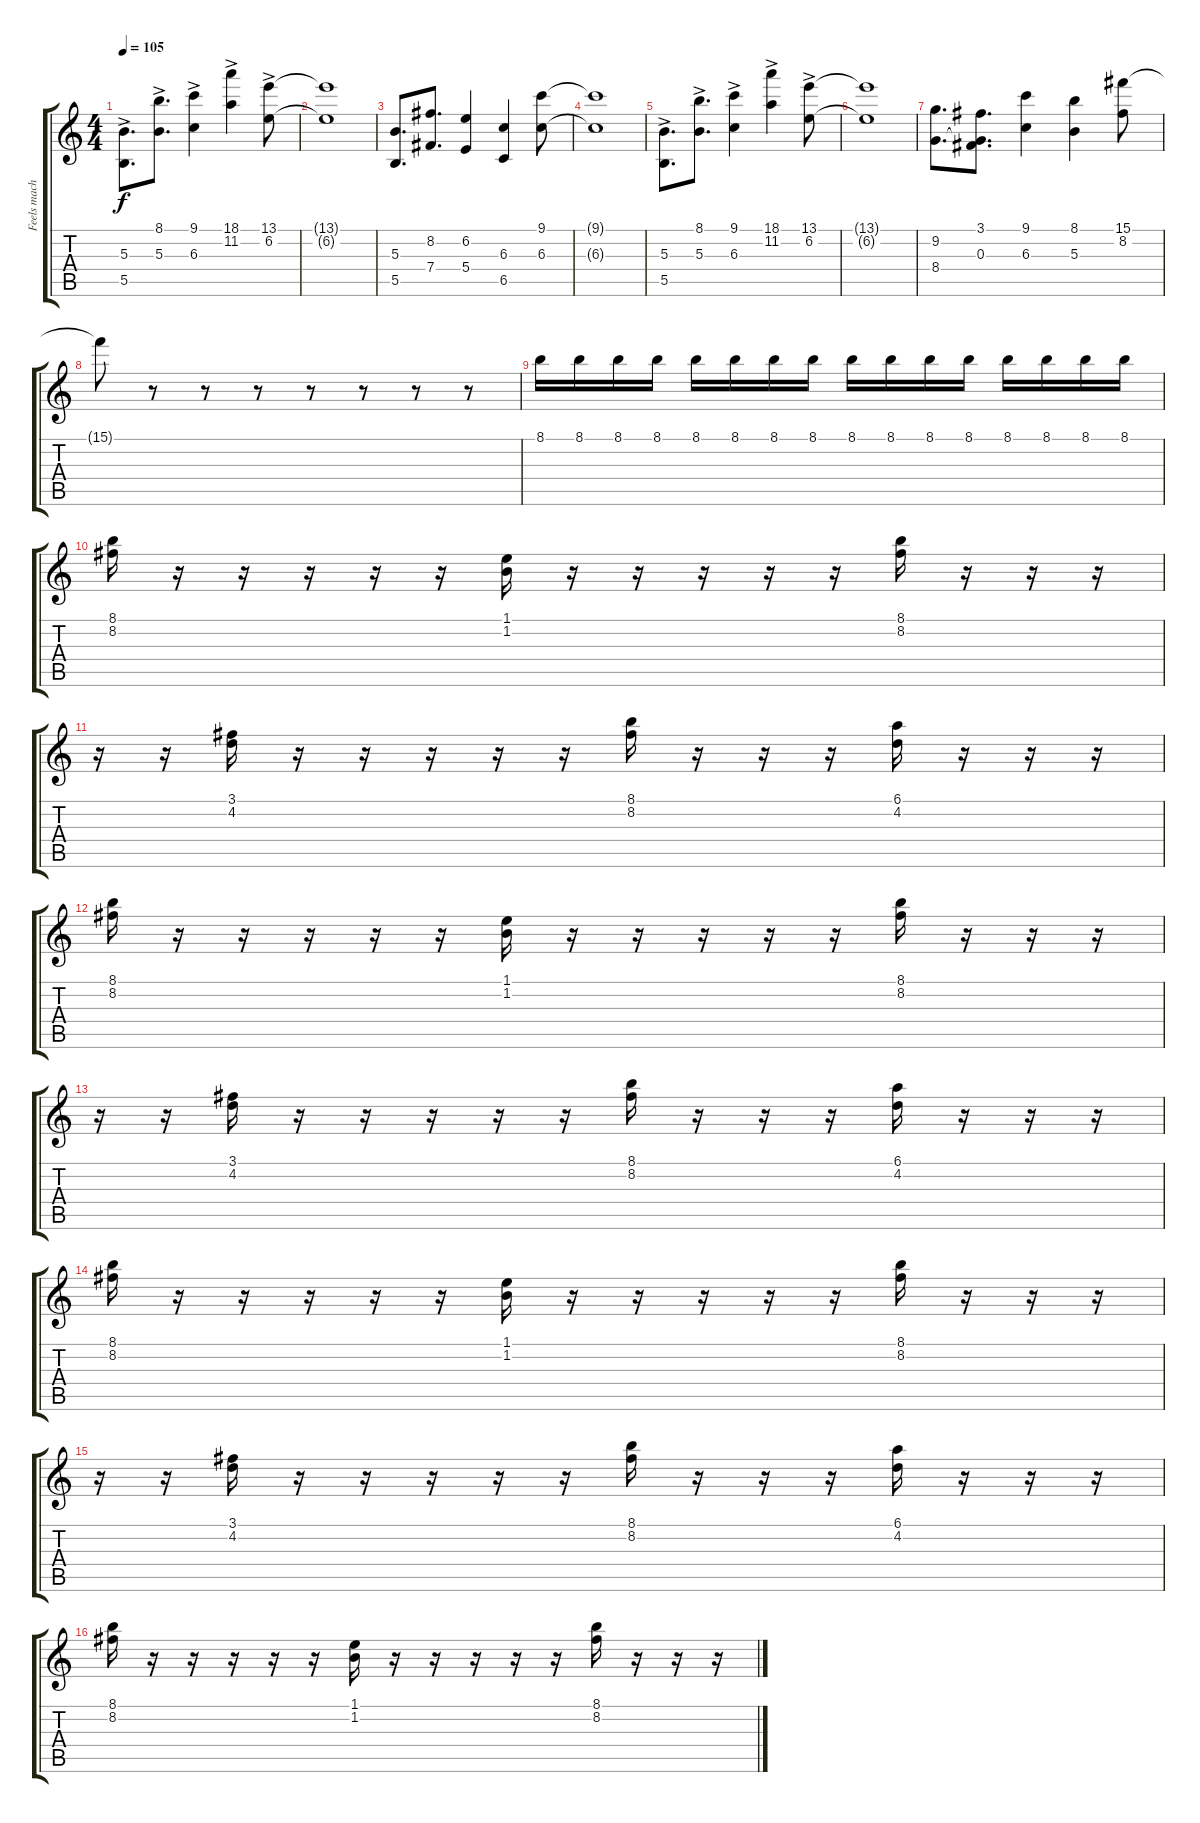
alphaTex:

\track ("Feels machine" "Feels mach") {instrument electricguitarjazz}
\staff {score tabs}
\tuning (Eb4 Bb3 Gb3 B2 Gb2 B1) {hide}
\ts (4 4)
\tempo 105
\clef g2
\ks c
(5.3{ac} 5.5{ac}).8{d dy f} (8.1{ac} 5.3{ac}).8{d} (9.1{ac} 6.3{ac}).4 (18.1{ac} 11.2{ac}).4 (13.1{ac} 6.2{ac}).8 |
(13.1{t} 6.2{t}).1 |
(5.3 5.5).8{d} (8.2 7.4).8{d} (6.2 5.4).4 (6.3 6.5).4 (9.1 6.3).8 |
(9.1{t} 6.3{t}).1 |
(5.3{ac} 5.5{ac}).8{d} (8.1{ac} 5.3{ac}).8{d} (9.1{ac} 6.3{ac}).4 (18.1{ac} 11.2{ac}).4 (13.1{ac} 6.2{ac}).8 |
(13.1{t} 6.2{t}).1 |
(9.2 8.4).8{d} (3.1 0.3 8.4{t}).8{d} (9.1 6.3).4 (8.1 5.3).4 (15.1 8.2).8 |
15.1{t}.8 r.8 r.8 r.8 r.8 r.8 r.8 r.8 |
8.1.16 8.1.16 8.1.16 8.1.16 8.1.16 8.1.16 8.1.16 8.1.16 8.1.16 8.1.16 8.1.16 8.1.16 8.1.16 8.1.16 8.1.16 8.1.16 |
(8.1 8.2).16 r.16 r.16 r.16 r.16 r.16 (1.1 1.2).16 r.16 r.16 r.16 r.16 r.16 (8.1 8.2).16 r.16 r.16 r.16 |
r.16 r.16 (3.1 4.2).16 r.16 r.16 r.16 r.16 r.16 (8.1 8.2).16 r.16 r.16 r.16 (6.1 4.2).16 r.16 r.16 r.16 |
(8.1 8.2).16 r.16 r.16 r.16 r.16 r.16 (1.1 1.2).16 r.16 r.16 r.16 r.16 r.16 (8.1 8.2).16 r.16 r.16 r.16 |
r.16 r.16 (3.1 4.2).16 r.16 r.16 r.16 r.16 r.16 (8.1 8.2).16 r.16 r.16 r.16 (6.1 4.2).16 r.16 r.16 r.16 |
(8.1 8.2).16 r.16 r.16 r.16 r.16 r.16 (1.1 1.2).16 r.16 r.16 r.16 r.16 r.16 (8.1 8.2).16 r.16 r.16 r.16 |
r.16 r.16 (3.1 4.2).16 r.16 r.16 r.16 r.16 r.16 (8.1 8.2).16 r.16 r.16 r.16 (6.1 4.2).16 r.16 r.16 r.16 |
(8.1 8.2).16 r.16 r.16 r.16 r.16 r.16 (1.1 1.2).16 r.16 r.16 r.16 r.16 r.16 (8.1 8.2).16 r.16 r.16 r.16
